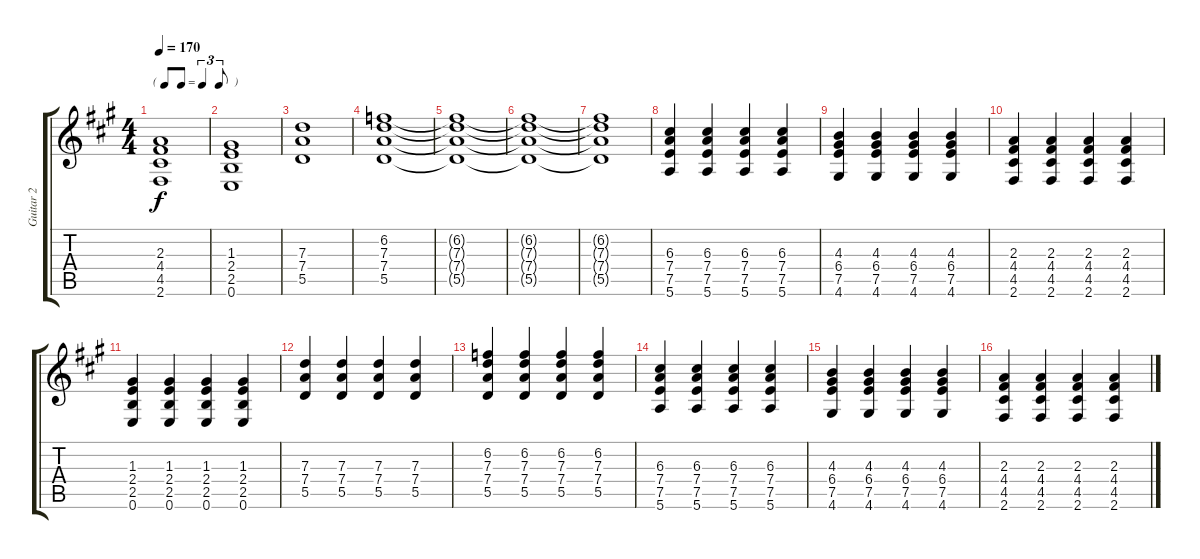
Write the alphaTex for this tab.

\track ("Guitar 2" "Guitar 2") {instrument overdrivenguitar}
\staff {score tabs}
\tuning (E4 B3 G3 D3 A2 E2) {hide}
\ts (4 4)
\tf triplet8th
\tempo 170
\clef g2
\ks a
(2.3 4.4 4.5 2.6).1{dy f} |
(1.3 2.4 2.5 0.6).1 |
(7.3 7.4 5.5).1 |
(6.2 7.3 7.4 5.5).1 |
(6.2{t} 7.3{t} 7.4{t} 5.5{t}).1 |
(6.2{t} 7.3{t} 7.4{t} 5.5{t}).1 |
(6.2{t} 7.3{t} 7.4{t} 5.5{t}).1 |
(6.3 7.4 7.5 5.6).4{volume 15} (6.3 7.4 7.5 5.6).4 (6.3 7.4 7.5 5.6).4 (6.3 7.4 7.5 5.6).4 |
(4.3 6.4 7.5 4.6).4 (4.3 6.4 7.5 4.6).4 (4.3 6.4 7.5 4.6).4 (4.3 6.4 7.5 4.6).4 |
(2.3 4.4 4.5 2.6).4 (2.3 4.4 4.5 2.6).4 (2.3 4.4 4.5 2.6).4 (2.3 4.4 4.5 2.6).4 |
(1.3 2.4 2.5 0.6).4 (1.3 2.4 2.5 0.6).4 (1.3 2.4 2.5 0.6).4 (1.3 2.4 2.5 0.6).4 |
(7.3 7.4 5.5).4 (7.3 7.4 5.5).4 (7.3 7.4 5.5).4 (7.3 7.4 5.5).4 |
(6.2 7.3 7.4 5.5).4 (6.2 7.3 7.4 5.5).4 (6.2 7.3 7.4 5.5).4 (6.2 7.3 7.4 5.5).4 |
(6.3 7.4 7.5 5.6).4{volume 15} (6.3 7.4 7.5 5.6).4 (6.3 7.4 7.5 5.6).4 (6.3 7.4 7.5 5.6).4 |
(4.3 6.4 7.5 4.6).4 (4.3 6.4 7.5 4.6).4 (4.3 6.4 7.5 4.6).4 (4.3 6.4 7.5 4.6).4 |
(2.3 4.4 4.5 2.6).4 (2.3 4.4 4.5 2.6).4 (2.3 4.4 4.5 2.6).4 (2.3 4.4 4.5 2.6).4
